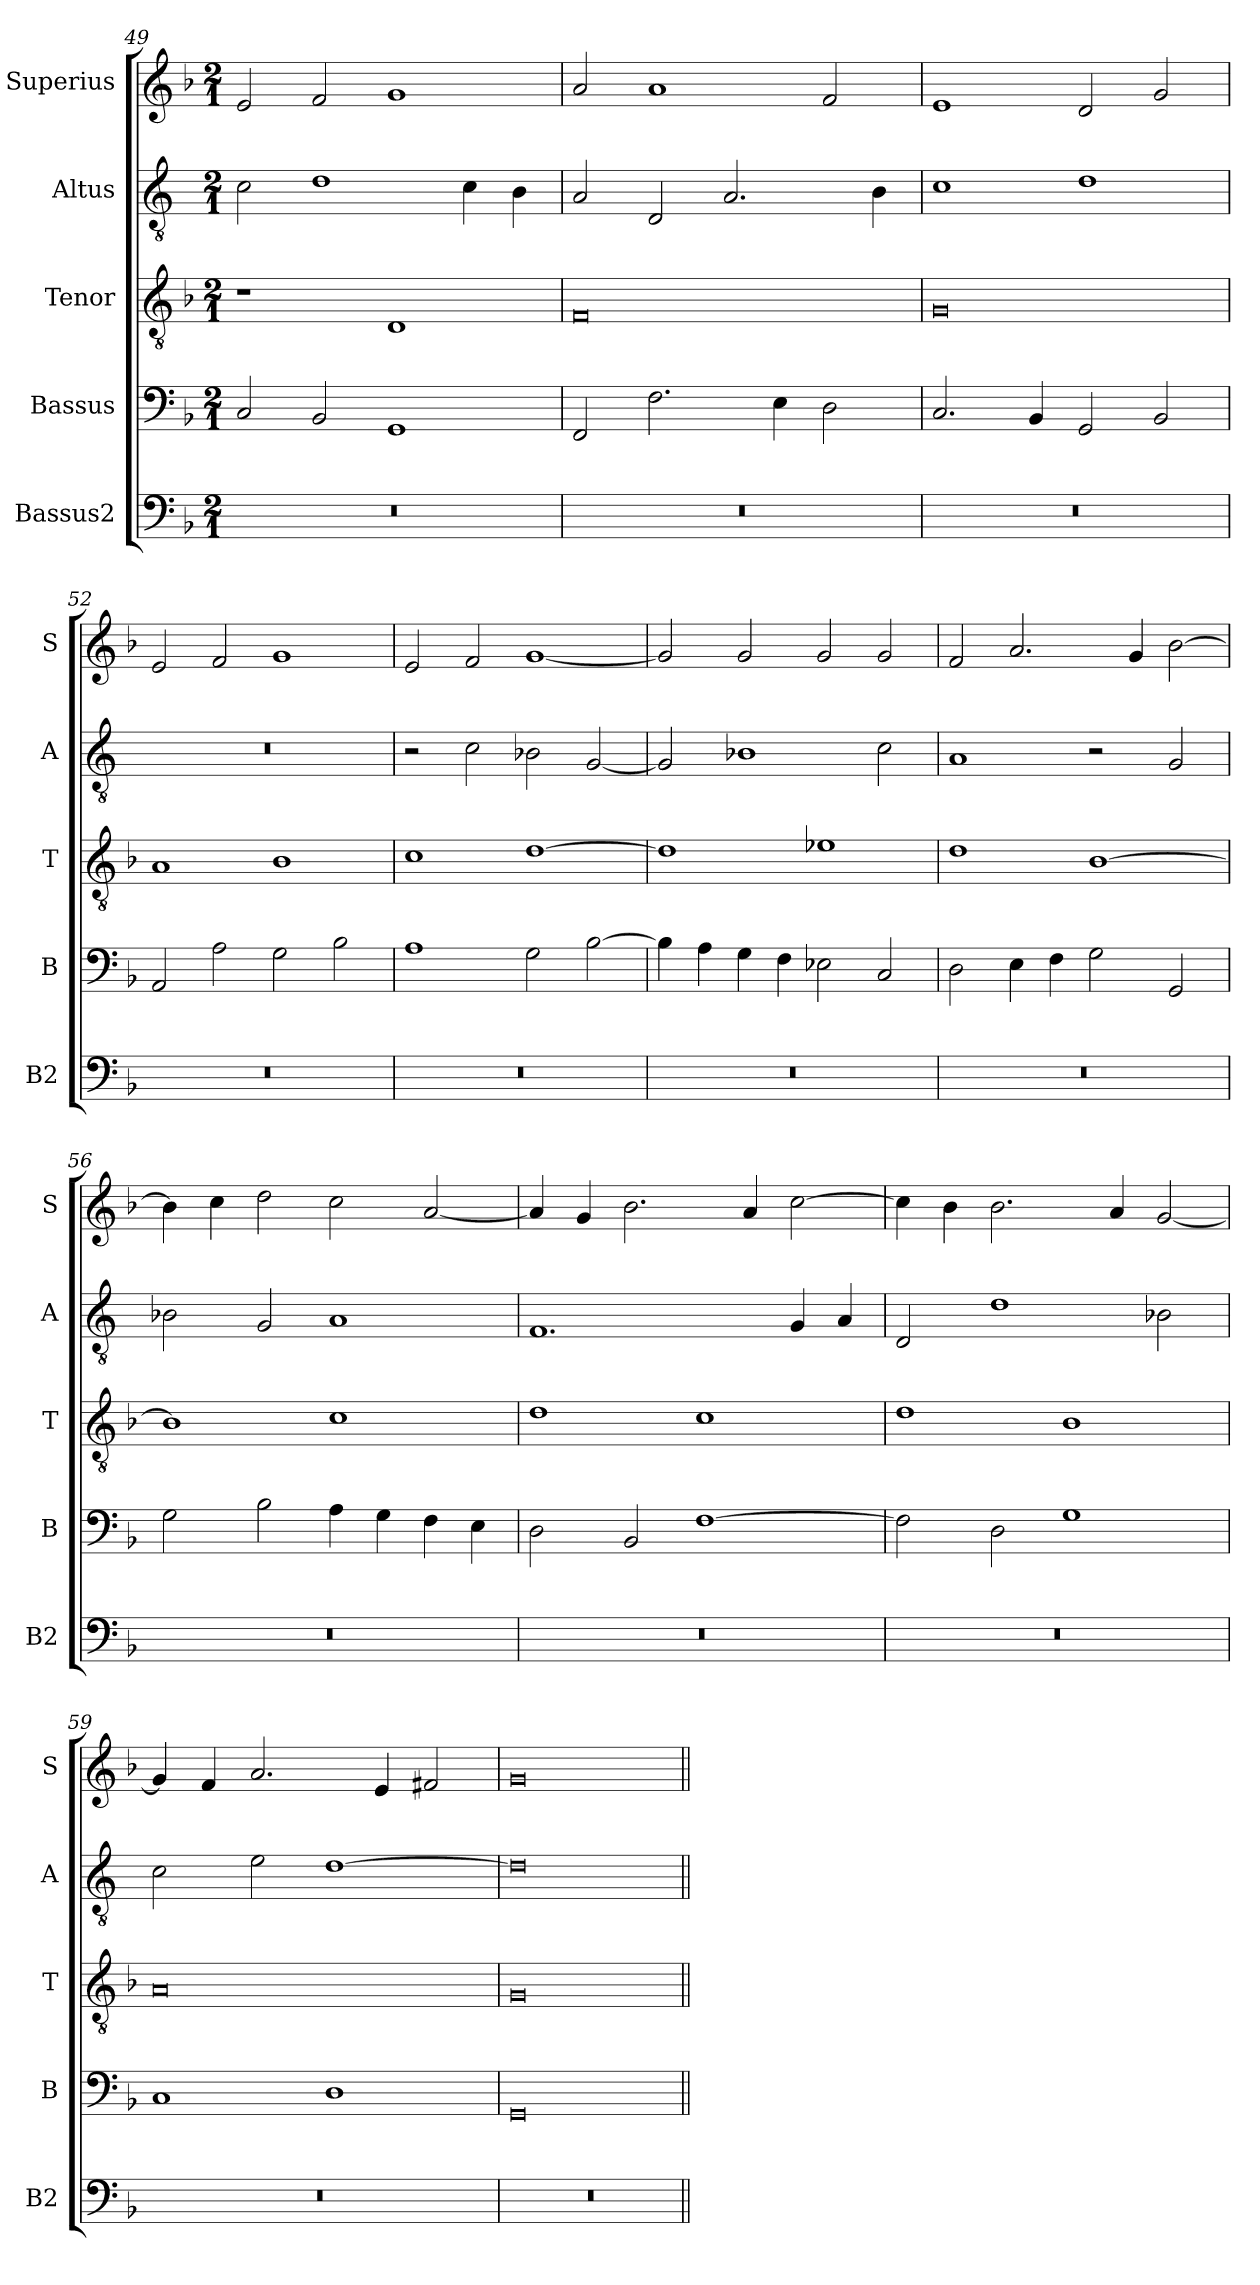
**kern	**kern	**kern	**kern	**kern
*part5	*part4	*part3	*part2	*part1
*staff5	*staff4	*staff3	*staff2	*staff1
*I"Bassus2	*I"Bassus	*I"Tenor	*I"Altus	*I"Superius
*I'B2	*I'B	*I'T	*I'A	*I'S
*clefF4	*clefF4	*clefGv2	*clefGv2	*clefG2
*k[b-]	*k[b-]	*k[b-]	*k[]	*k[b-]
*M2/1	*M2/1	*M2/1	*M2/1	*M2/1
=49	=49	=49	=49	=49
0r	2C/	1r	2c\	2e/
.	2BB-/	.	1d	2f/
.	1GG	1D	.	1g
.	.	.	4c\	.
.	.	.	4B\	.
=50	=50	=50	=50	=50
0r	2FF/	0F	2A/	2a/
.	2.F\	.	2D/	1a
.	.	.	2.A/	.
.	4E\	.	.	.
.	2D\	.	.	2f/
.	.	.	4B\	.
=51	=51	=51	=51	=51
0r	2.C/	0G	1c	1e
.	4BB-/	.	.	.
.	2GG/	.	1d	2d/
.	2BB-/	.	.	2g/
=52	=52	=52	=52	=52
0r	2AA/	1A	0r	2e/
.	2A\	.	.	2f/
.	2G\	1B-	.	1g
.	2B-\	.	.	.
=53	=53	=53	=53	=53
0r	1A	1c	2r	2e/
.	.	.	2c\	2f/
.	2G\	[1d	2B-X\	[1g
.	[2B-\	.	[2G/	.
=54	=54	=54	=54	=54
0r	4B-\]	1d]	2G/]	2g/]
.	4A\	.	.	.
.	4G\	.	1B-X	2g/
.	4F\	.	.	.
.	2E-X\	1e-X	.	2g/
.	2C/	.	2c\	2g/
=55	=55	=55	=55	=55
0r	2D\	1d	1A	2f/
.	4E\	.	.	2.a/
.	4F\	.	.	.
.	2G\	[1B-	2r	.
.	.	.	.	4g/
.	2GG/	.	2G/	[2b-\
=56	=56	=56	=56	=56
0r	2G\	1B-]	2B-X\	4b-\]
.	.	.	.	4cc\
.	2B-\	.	2G/	2dd\
.	4A\	1c	1A	2cc\
.	4G\	.	.	.
.	4F\	.	.	[2a/
.	4E\	.	.	.
=57	=57	=57	=57	=57
0r	2D\	1d	1.F	4a/]
.	.	.	.	4g/
.	2BB-/	.	.	2.b-\
.	[1F	1c	.	.
.	.	.	.	4a/
.	.	.	4G/	[2cc\
.	.	.	4A/	.
=58	=58	=58	=58	=58
0r	2F\]	1d	2D/	4cc\]
.	.	.	.	4b-\
.	2D\	.	1d	2.b-\
.	1G	1B-	.	.
.	.	.	.	4a/
.	.	.	2B-X\	[2g/
=59	=59	=59	=59	=59
0r	1C	0A	2c\	4g/]
.	.	.	.	4f/
.	.	.	2e\	2.a/
.	1D	.	[1d	.
.	.	.	.	4e/
.	.	.	.	2f#X/
=60	=60	=60	=60	=60
0r	0GG	0G	0d]	0g
=||	=||	=||	=||	=||
*-	*-	*-	*-	*-
